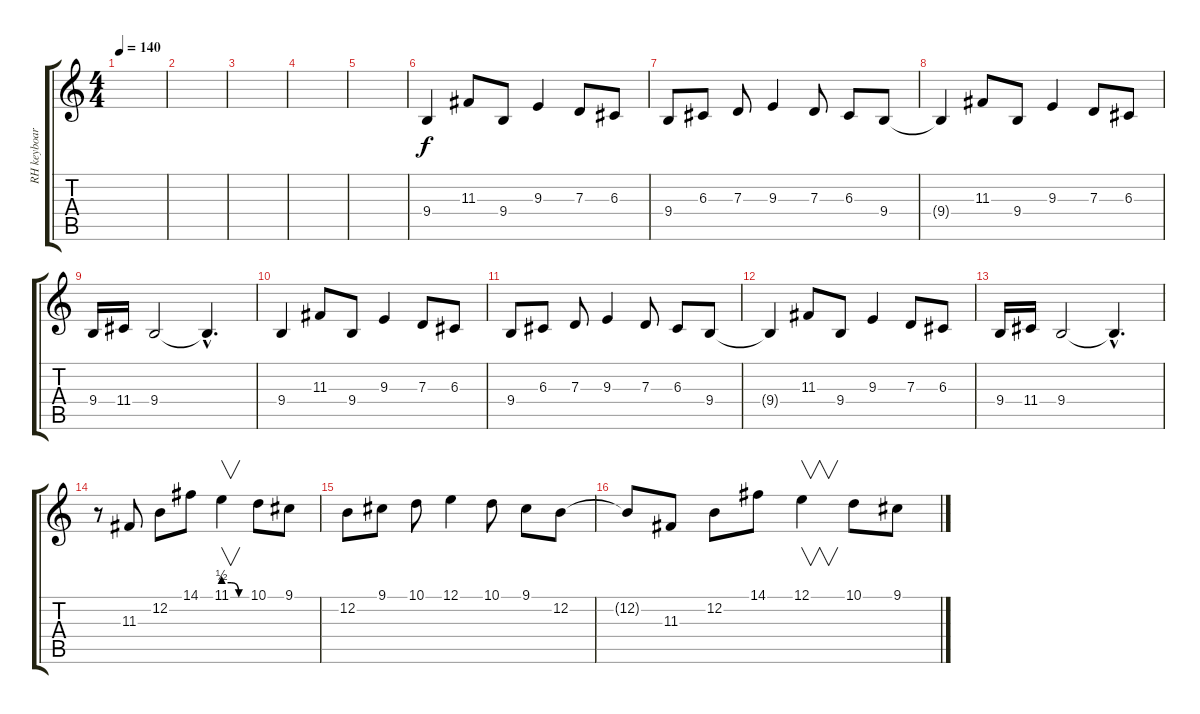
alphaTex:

\track ("RH keyboard" "RH keyboar") {instrument lead2sawtooth}
\staff {score tabs}
\tuning (E4 B3 G3 D3 A2 E2) {hide}
\ts (4 4)
\tempo 140
\clef g2
\ks c
|
|
|
|
|
9.4.4{volume 13 instrument fx1rain} 11.3.8 9.4.8 9.3.4 7.3.8 6.3.8 |
9.4.8 6.3.8 7.3.8 9.3.4 7.3.8 6.3.8 9.4.8 |
9.4{t}.4 11.3.8 9.4.8 9.3.4 7.3.8 6.3.8 |
9.4.16 11.4.16 9.4.2 9.4{hac t}.4{d} |
9.4.4 11.3.8 9.4.8 9.3.4 7.3.8 6.3.8 |
9.4.8 6.3.8 7.3.8 9.3.4 7.3.8 6.3.8 9.4.8 |
9.4{t}.4 11.3.8 9.4.8 9.3.4 7.3.8 6.3.8 |
9.4.16 11.4.16 9.4.2 9.4{hac t}.4{d} |
r.8{volume 12 instrument lead2sawtooth} 11.3.8 12.2.8 14.1.8 11.1{be (custom 0 2 20 2 40 0 60 0)}.4{v} 10.1.8 9.1.8 |
12.2.8 9.1.8 10.1.8 12.1.4 10.1.8 9.1.8 12.2.8 |
12.2{t}.8 11.3.8 12.2.8 14.1.8 12.1.4{v} 10.1.8 9.1.8
